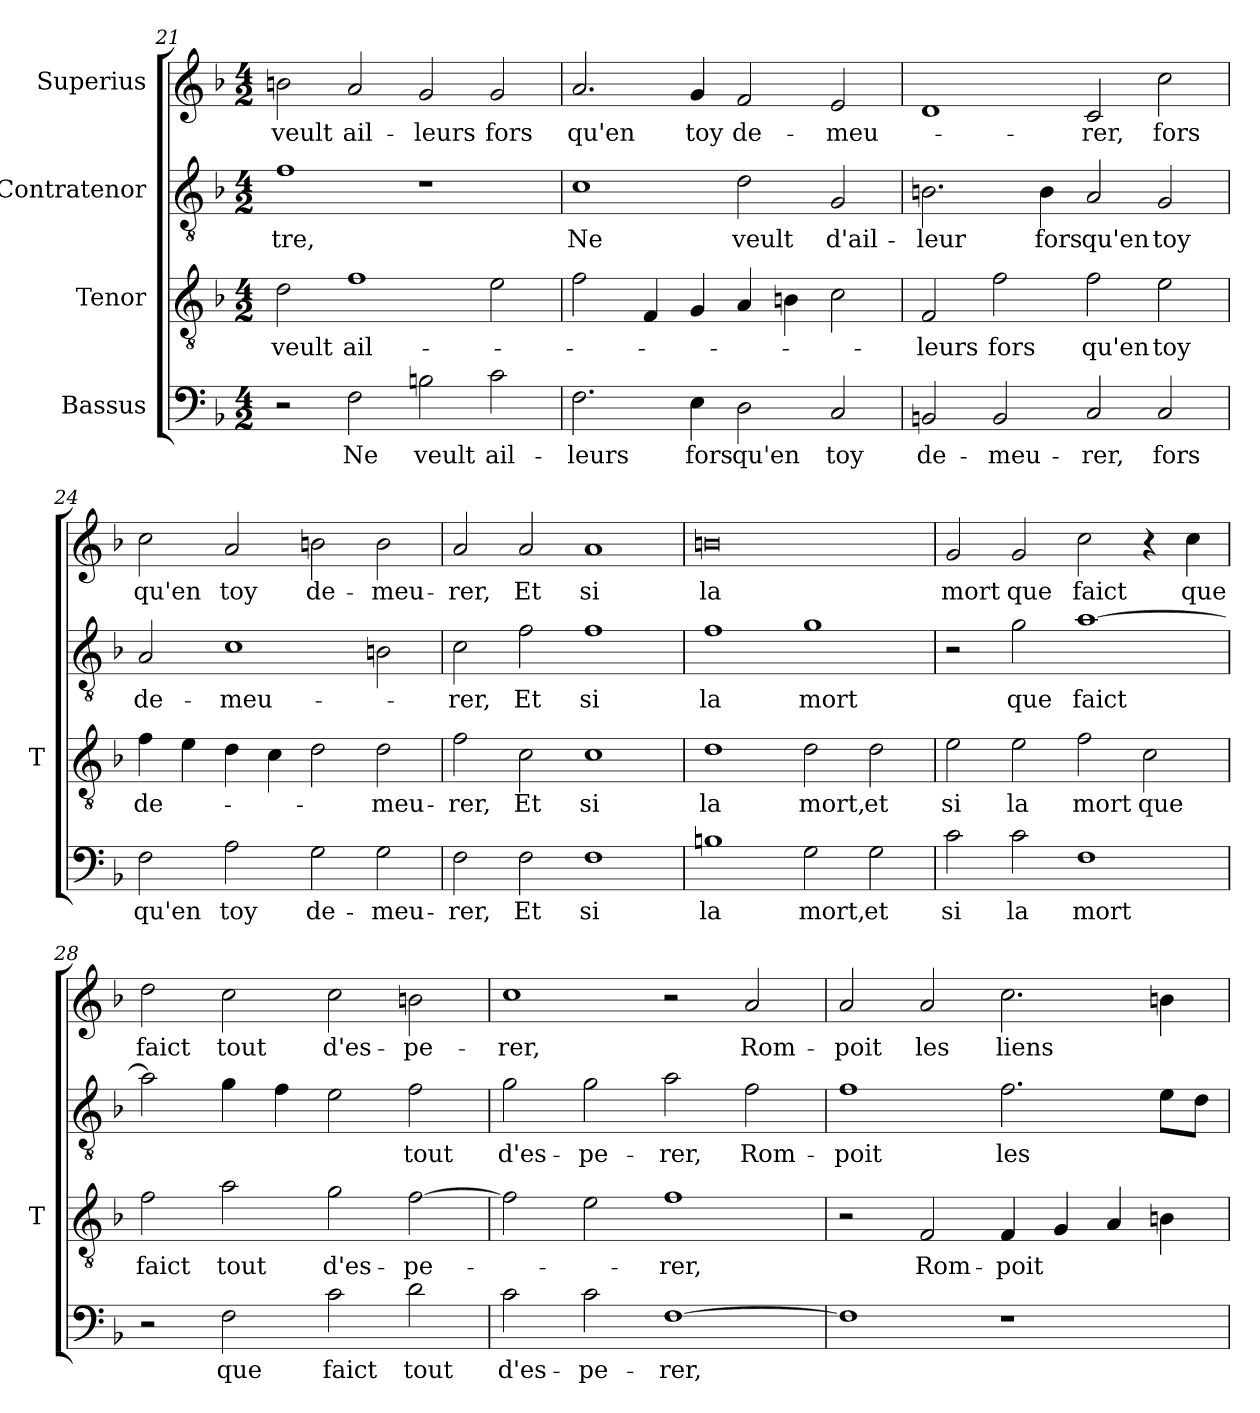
**kern	**text	**kern	**text	**kern	**text	**kern	**text
*part4	*part4	*part3	*part3	*part2	*part2	*part1	*part1
*staff4	*staff4	*staff3	*staff3	*staff2	*staff2	*staff1	*staff1
*I"Bassus	*	*I"Tenor	*	*I"Contratenor	*	*I"Superius	*
*	*	*I'T	*	*	*	*	*
*clefF4	*	*clefGv2	*	*clefGv2	*	*clefG2	*
*k[b-]	*	*k[b-]	*	*k[b-]	*	*k[b-]	*
*M4/2	*	*M4/2	*	*M4/2	*	*M4/2	*
=21	=21	=21	=21	=21	=21	=21	=21
2r	.	2d	-veult	1f	-tre,	2bn	-veult
2F	-Ne	1f	ail-	.	.	2a	ail-
2Bn	-veult	.	.	1r	.	2g	-leurs
2c	ail-	2e	.	.	.	2g	-fors
=22	=22	=22	=22	=22	=22	=22	=22
2.F	-leurs	2f	.	1c	-Ne	2.a	-qu'en
.	.	4F	.	.	.	.	.
4E	-fors	4G	.	.	.	4g	-toy
2D	-qu'en	4A	.	2d	-veult	2f	de-
.	.	4Bn	.	.	.	.	.
2C	-toy	2c	.	2G	d'ail-	2e	meu-
=23	=23	=23	=23	=23	=23	=23	=23
2BBn	de-	2F	-leurs	2.Bn	-leur	1d	.
2BB	meu-	2f	-fors	.	.	.	.
.	.	.	.	4B	-fors	.	.
2C	-rer,	2f	-qu'en	2A	-qu'en	2c	-rer,
2C	-fors	2e	-toy	2G	-toy	2cc	-fors
=24	=24	=24	=24	=24	=24	=24	=24
2F	-qu'en	4f	de-	2A	de-	2cc	-qu'en
.	.	4e	.	.	.	.	.
2A	-toy	4d	.	1c	meu-	2a	-toy
.	.	4c	.	.	.	.	.
2G	de-	2d	.	.	.	2bn	de-
2G	meu-	2d	meu-	2Bn	.	2b	meu-
=25	=25	=25	=25	=25	=25	=25	=25
2F	-rer,	2f	-rer,	2c	-rer,	2a	-rer,
2F	-Et	2c	-Et	2f	-Et	2a	-Et
1F	-si	1c	-si	1f	-si	1a	-si
=26	=26	=26	=26	=26	=26	=26	=26
1Bn	-la	1d	-la	1f	-la	0bn	-la
2G	-mort,	2d	-mort,	1g	-mort	.	.
2G	-et	2d	-et	.	.	.	.
=27	=27	=27	=27	=27	=27	=27	=27
2c	-si	2e	-si	2r	.	2g	-mort
2c	-la	2e	-la	2g	-que	2g	-que
1F	-mort	2f	-mort	[1a	-faict	2cc	-faict
.	.	2c	-que	.	.	4r	.
.	.	.	.	.	.	4cc	-que
=28	=28	=28	=28	=28	=28	=28	=28
2r	.	2f	-faict	2a]	.	2dd	-faict
2F	-que	2a	-tout	4g	.	2cc	-tout
.	.	.	.	4f	.	.	.
2c	-faict	2g	d'es-	2e	.	2cc	d'es-
2d	-tout	[2f	pe-	2f	-tout	2bn	pe-
=29	=29	=29	=29	=29	=29	=29	=29
2c	d'es-	2f]	.	2g	d'es-	1cc	-rer,
2c	pe-	2e	.	2g	pe-	.	.
[1F	-rer,	1f	-rer,	2a	-rer,	2r	.
.	.	.	.	2f	Rom-	2a	Rom-
=30	=30	=30	=30	=30	=30	=30	=30
1F]	.	2r	.	1f	-poit	2a	-poit
.	.	2F	Rom-	.	.	2a	-les
1r	.	4F	-poit	2.f	-les	2.cc	-liens
.	.	4G	.	.	.	.	.
.	.	4A	.	.	.	.	.
.	.	4Bn	.	8eL	.	4bn	.
.	.	.	.	8dJ	.	.	.
=	=	=	=	=	=	=	=
*-	*-	*-	*-	*-	*-	*-	*-
